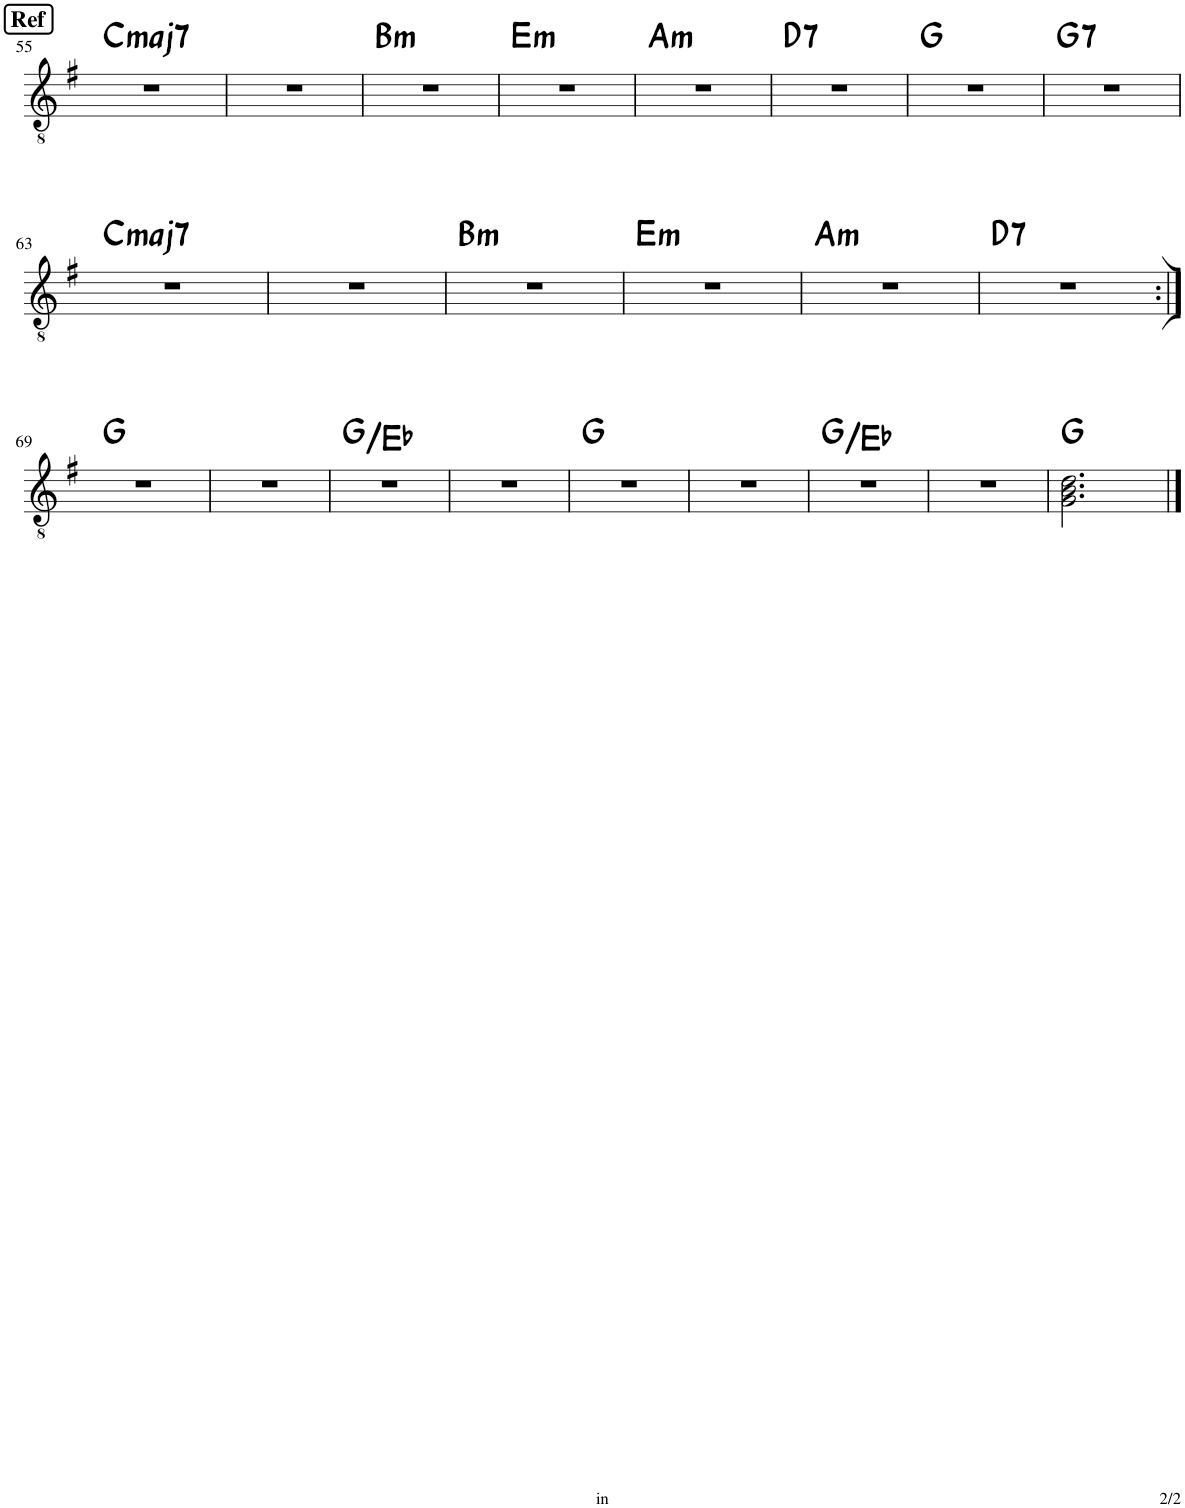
**kern	**harte
*part1	*part1
*staff1	*
*I"Classical Guitar	*
*I'Guit.	*
!!LO:PB:g=z
*clefGv2	*
*k[f#]	*
*M3/4	*
!!LO:REH:place=s1:a:B:cj:fs=11:t=Ref
=55	=55
!	!LO:H:kt=maj7
2.r	C:maj7
=56	=56
2.r	.
=57	=57
!	!LO:H:kt=m
2.r	B:min
=58	=58
!	!LO:H:kt=m
2.r	E:min
=59	=59
!	!LO:H:kt=m
2.r	A:min
=60	=60
!	!LO:H:kt=7
2.r	D:7
=61	=61
2.r	G:maj
=62	=62
!	!LO:H:kt=7
2.r	G:7
!!LO:LB:g=z
=63	=63
!	!LO:H:kt=maj7
2.r	C:maj7
=64	=64
2.r	.
=65	=65
!	!LO:H:kt=m
2.r	B:min
=66	=66
!	!LO:H:kt=m
2.r	E:min
=67	=67
!	!LO:H:kt=m
2.r	A:min
=68	=68
!	!LO:H:kt=7
2.r	D:7
!!LO:LB:g=z
=69:|!	=69:|!
2.r	G:maj
=70	=70
2.r	.
=71	=71
2.r	G:maj/b6
=72	=72
2.r	.
=73	=73
2.r	G:maj
=74	=74
2.r	.
=75	=75
2.r	G:maj/b6
=76	=76
2.r	.
=77	=77
2.G\ 2.B\ 2.d\	G:maj
==	==
*-	*-
